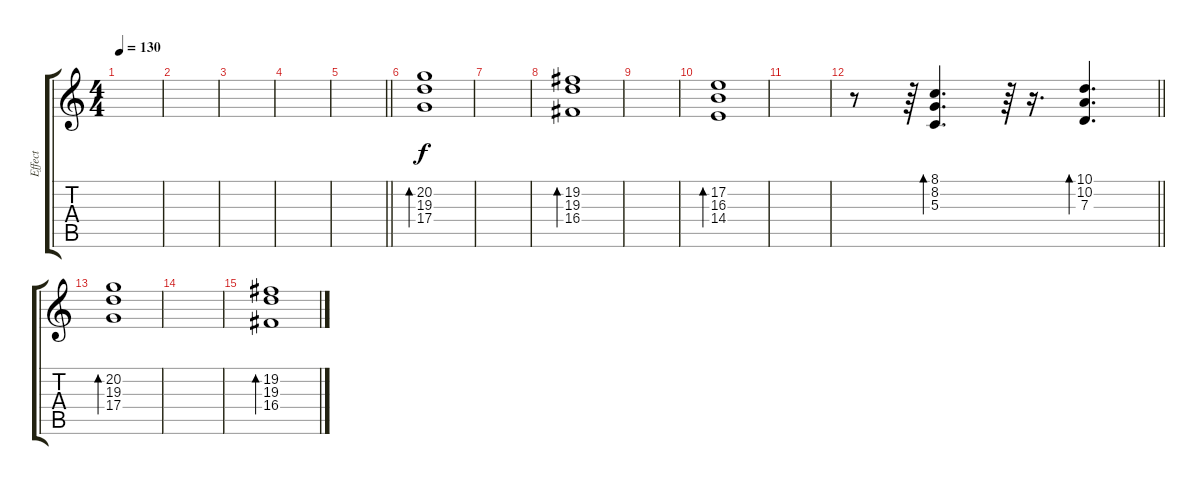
\track ("Effect" "Effect") {instrument pad1newage}
\staff {score tabs}
\tuning (E4 B3 G3 D3 A2 E2) {hide}
\ts (4 4)
\tempo 130
\clef g2
\ks c
|
|
|
|
\barLineRight lightlight
|
(20.2 19.3 17.4).1{bd 480} |
|
(19.2 19.3 16.4).1{bd 480} |
|
(17.2 16.3 14.4).1{bd 480} |
|
\barLineRight lightlight
r.8 r.64 (8.1 8.2 5.3).4{d bd 480} r.64 r.16{d} (10.1 10.2 7.3).4{d bd 480} |
(20.2 19.3 17.4).1{bd 480} |
|
(19.2 19.3 16.4).1{bd 480}
